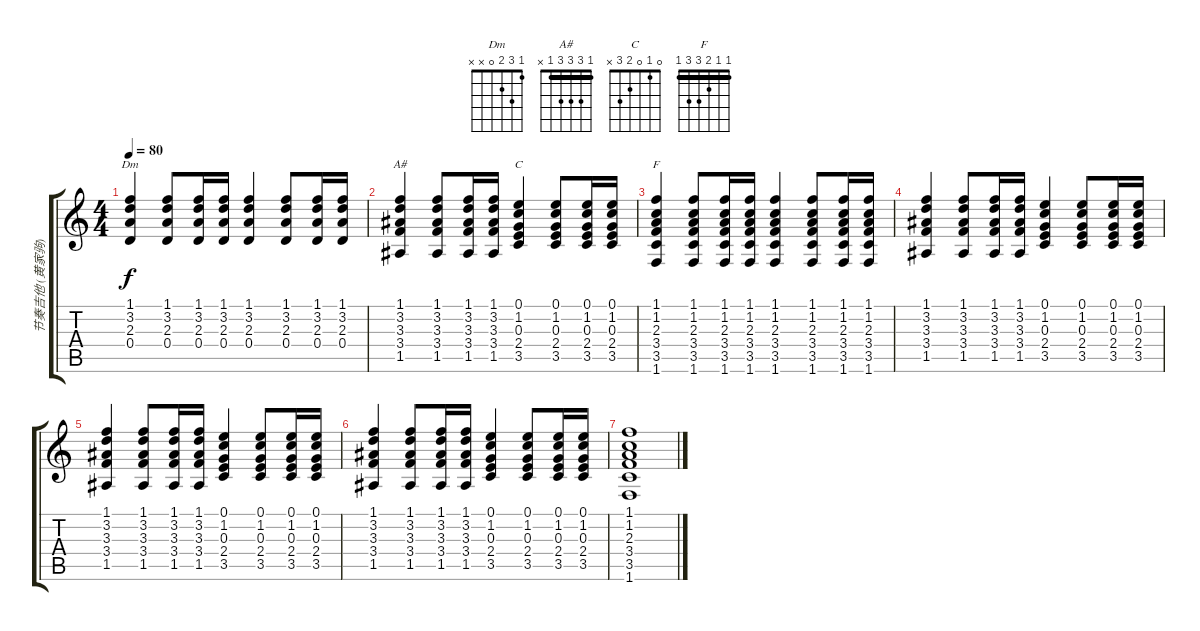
\track ("节奏吉他 (黄家驹)" "节奏吉他 (黄家驹)") {instrument acousticguitarsteel}
\staff {score tabs}
\tuning (E4 B3 G3 D3 A2 E2) {hide}
\chord ("Dm" 1 3 2 0 x x)
\chord ("A#" 1 3 3 3 1 x) {barre 1}
\chord ("C" 0 1 0 2 3 x)
\chord ("F" 1 1 2 3 3 1) {barre 1}
\ts (4 4)
\tempo 80
\clef g2
\ks c
(1.1 3.2 2.3 0.4).4{ch "Dm" dy f} (1.1 3.2 2.3 0.4).8 (1.1 3.2 2.3 0.4).16 (1.1 3.2 2.3 0.4).16 (1.1 3.2 2.3 0.4).4 (1.1 3.2 2.3 0.4).8 (1.1 3.2 2.3 0.4).16 (1.1 3.2 2.3 0.4).16 |
(1.1 3.2 3.3 3.4 1.5).4{ch "A#"} (1.1 3.2 3.3 3.4 1.5).8 (1.1 3.2 3.3 3.4 1.5).16 (1.1 3.2 3.3 3.4 1.5).16 (0.1 1.2 0.3 2.4 3.5).4{ch "C"} (0.1 1.2 0.3 2.4 3.5).8 (0.1 1.2 0.3 2.4 3.5).16 (0.1 1.2 0.3 2.4 3.5).16 |
(1.1 1.2 2.3 3.4 3.5 1.6).4{ch "F"} (1.1 1.2 2.3 3.4 3.5 1.6).8 (1.1 1.2 2.3 3.4 3.5 1.6).16 (1.1 1.2 2.3 3.4 3.5 1.6).16 (1.1 1.2 2.3 3.4 3.5 1.6).4 (1.1 1.2 2.3 3.4 3.5 1.6).8 (1.1 1.2 2.3 3.4 3.5 1.6).16 (1.1 1.2 2.3 3.4 3.5 1.6).16 |
(1.1 3.2 3.3 3.4 1.5).4 (1.1 3.2 3.3 3.4 1.5).8 (1.1 3.2 3.3 3.4 1.5).16 (1.1 3.2 3.3 3.4 1.5).16 (0.1 1.2 0.3 2.4 3.5).4 (0.1 1.2 0.3 2.4 3.5).8 (0.1 1.2 0.3 2.4 3.5).16 (0.1 1.2 0.3 2.4 3.5).16 |
(1.1 3.2 3.3 3.4 1.5).4 (1.1 3.2 3.3 3.4 1.5).8 (1.1 3.2 3.3 3.4 1.5).16 (1.1 3.2 3.3 3.4 1.5).16 (0.1 1.2 0.3 2.4 3.5).4 (0.1 1.2 0.3 2.4 3.5).8 (0.1 1.2 0.3 2.4 3.5).16 (0.1 1.2 0.3 2.4 3.5).16 |
(1.1 3.2 3.3 3.4 1.5).4 (1.1 3.2 3.3 3.4 1.5).8 (1.1 3.2 3.3 3.4 1.5).16 (1.1 3.2 3.3 3.4 1.5).16 (0.1 1.2 0.3 2.4 3.5).4 (0.1 1.2 0.3 2.4 3.5).8 (0.1 1.2 0.3 2.4 3.5).16 (0.1 1.2 0.3 2.4 3.5).16 |
(1.1 1.2 2.3 3.4 3.5 1.6).1
